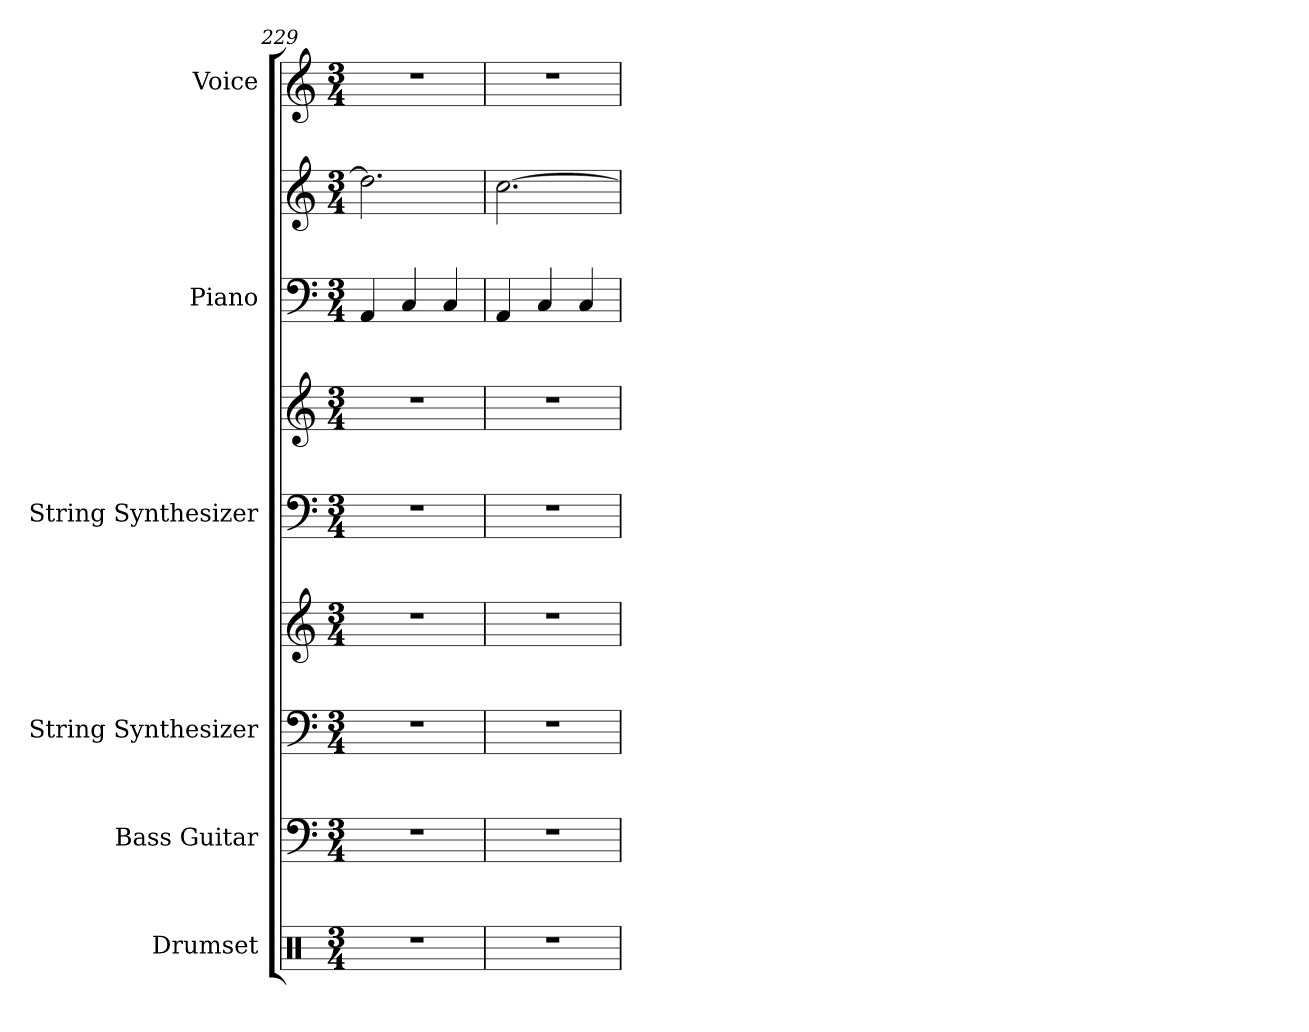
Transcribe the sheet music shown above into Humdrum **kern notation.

**kern	**kern	**kern	**kern	**kern	**kern	**kern	**kern	**kern
*part6	*part5	*part4	*part4	*part3	*part3	*part2	*part2	*part1
*staff9	*staff8	*staff7	*staff6	*staff5	*staff4	*staff3	*staff2	*staff1
*I"Drumset	*I"Bass Guitar	*I"String Synthesizer	*	*I"String Synthesizer	*	*I"Piano	*	*I"Voice
*I'D. Set	*I'B. Guit.	*I'Synth.	*	*I'Synth.	*	*I'Pno.	*	*I'Vo.
*clefX	*clefF4	*clefF4	*clefG2	*clefF4	*clefG2	*clefF4	*clefG2	*clefG2
*	*ITrd7c12	*	*	*	*	*	*	*
*k[]	*k[]	*k[]	*k[]	*k[]	*k[]	*k[]	*k[]	*k[]
*M3/4	*M3/4	*M3/4	*M3/4	*M3/4	*M3/4	*M3/4	*M3/4	*M3/4
=229	=229	=229	=229	=229	=229	=229	=229	=229
2.r	2.r	2.r	2.r	2.r	2.r	4AA/	2.dd\]	2.r
.	.	.	.	.	.	4C/	.	.
.	.	.	.	.	.	4C/	.	.
=230	=230	=230	=230	=230	=230	=230	=230	=230
2.r	2.r	2.r	2.r	2.r	2.r	4AA/	[2.cc\	2.r
.	.	.	.	.	.	4C/	.	.
.	.	.	.	.	.	4C/	.	.
=	=	=	=	=	=	=	=	=
*-	*-	*-	*-	*-	*-	*-	*-	*-
